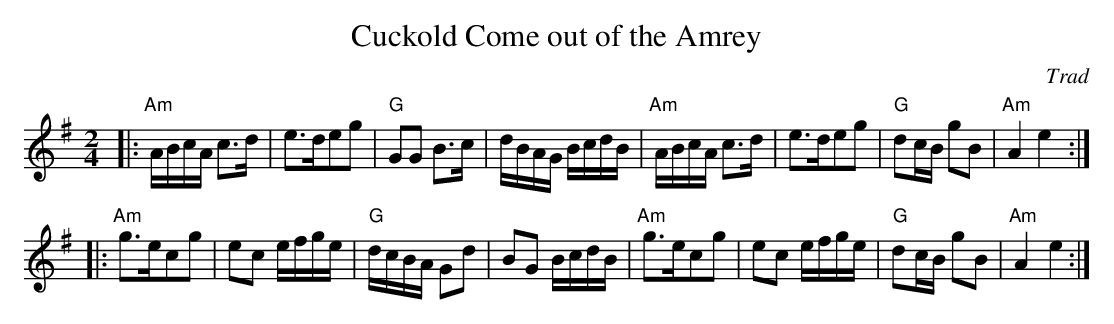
X:1
T:Cuckold Come out of the Amrey
C:Trad
M:2/4
L:1/16
E:9
K:G
|:"Am"ABcA c3d|e3de2g2|"G"G2G2 B3c|dBAG BcdB|\
"Am"ABcA c3d|e3de2g2|"G"d2cB g2B2|"Am"A4 e4:|*
E:10
|:"Am"g3ec2g2|e2c2 efge|"G"dcBA G2d2|B2G2 BcdB|\
"Am"g3ec2g2|e2c2 efge|"G"d2cB g2B2|"Am"A4 e4:|**
